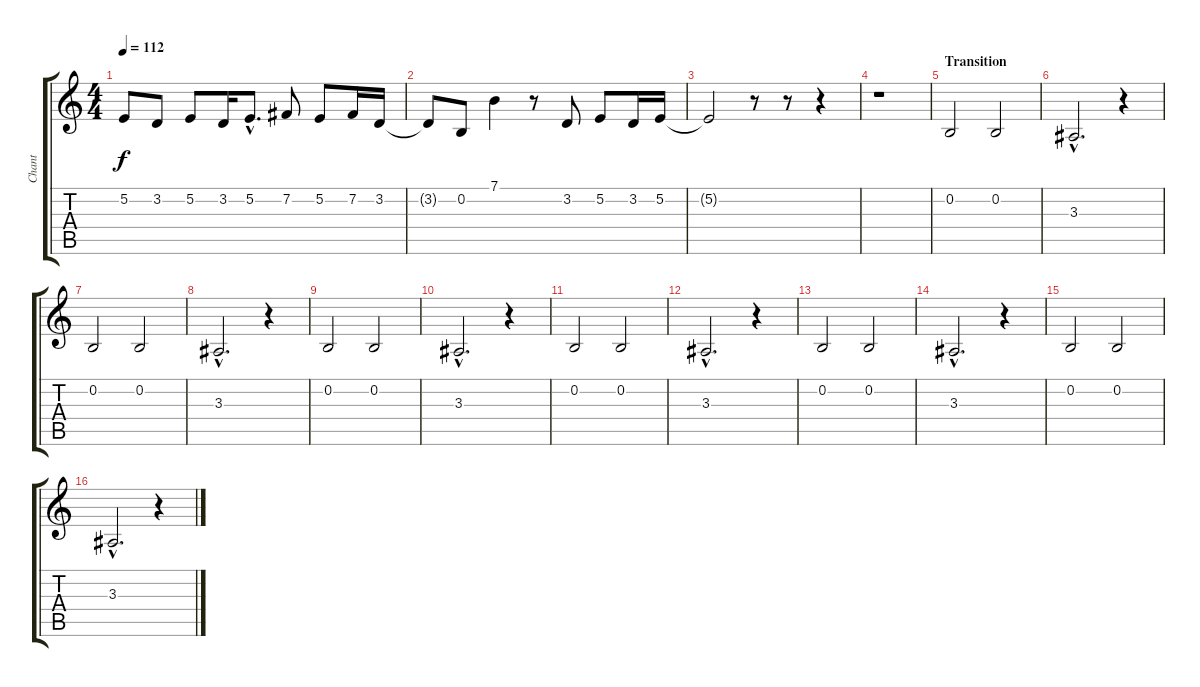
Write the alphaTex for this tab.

\track ("Chant" "Chant") {instrument lead8bassandlead}
\staff {score tabs}
\tuning (E4 B3 G3 D3 A2 E2) {hide}
\ts (4 4)
\tempo 112
\clef g2
\ks c
5.2.8{dy f} 3.2.8 5.2.8 3.2.16 5.2{hac}.8{d} 7.2.8 5.2.8 7.2.16 3.2.16 |
3.2{t}.8 0.2.8 7.1.4 r.8 3.2.8 5.2.8 3.2.16 5.2.16 |
5.2{t}.2 r.8 r.8 r.4 |
r.1 |
\section ("" "Transition")
0.2.2 0.2.2 |
3.3{hac}.2{d} r.4 |
0.2.2 0.2.2 |
3.3{hac}.2{d} r.4 |
0.2.2 0.2.2 |
3.3{hac}.2{d} r.4 |
0.2.2 0.2.2 |
3.3{hac}.2{d} r.4 |
0.2.2 0.2.2 |
3.3{hac}.2{d} r.4 |
0.2.2 0.2.2 |
3.3{hac}.2{d} r.4
